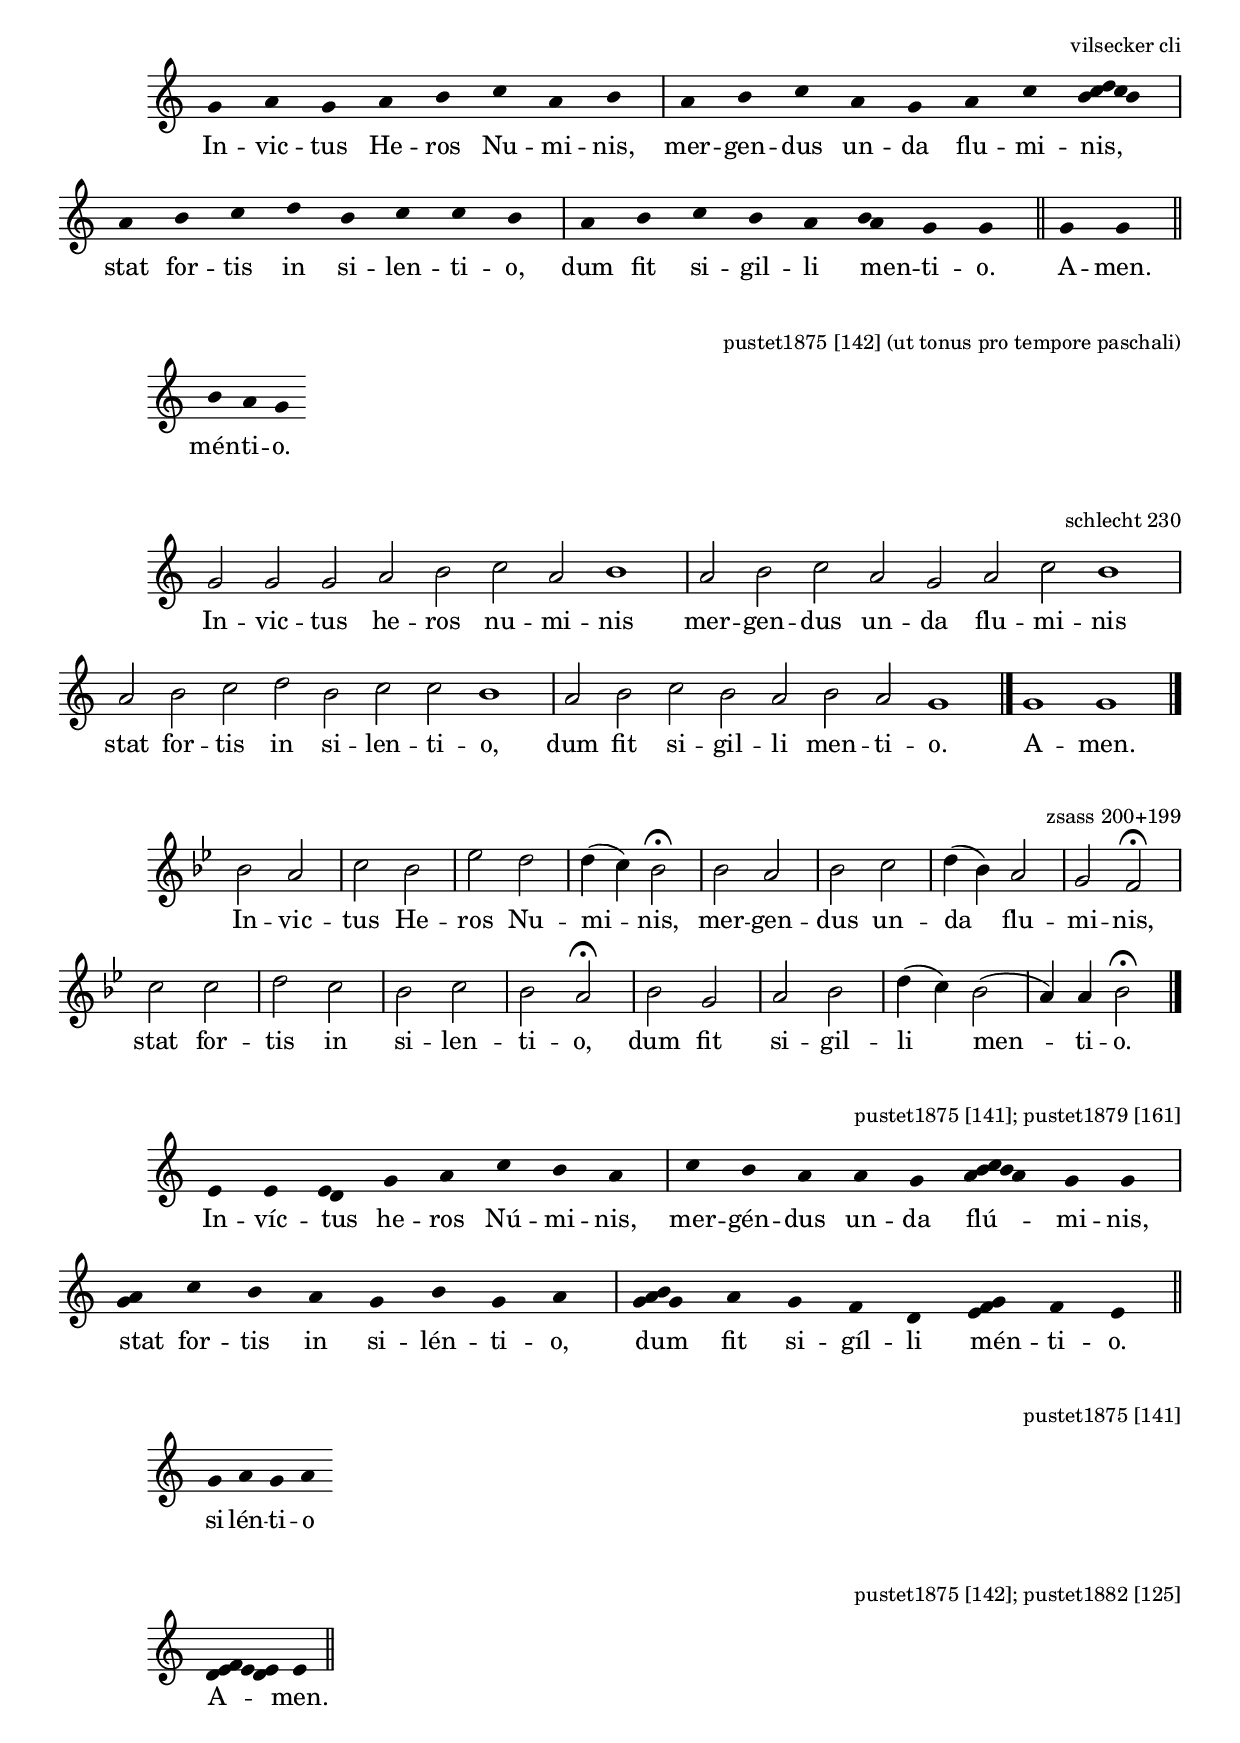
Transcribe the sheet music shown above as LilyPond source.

\version "2.19.32"

\include "../lib/synopsis.ily"

\score {
  \transpose c c' {
    \plainchant
    g4 a g a b c' a b \bar "|"
    a b c' a g a c' \melisma { b c' d' c' b } \bar "|"
    a b c' d' b c' c' b \bar "|"
    a b c' b a \melisma { b a } g g \bar "||"
    g g \bar "||"
  }
  \addlyrics {
    In -- vic -- tus He -- ros Nu -- mi -- nis,
    mer -- gen -- dus un -- da flu -- mi -- nis,
    stat for -- tis in si -- len -- ti -- o,
    dum fit si -- gil -- li men -- ti -- o.
    A -- men.
  }
  \header {
    quid = "hymnus"
    fontes = "vilsecker cli"
  }
}

\score {
  \transpose c c' {
    \plainchant
    b a g
  }
  \addlyrics {
    mén -- ti -- o.
  }
  \header {
    fontes = "pustet1875 [142] (ut tonus pro tempore paschali)"
  }
}
% except of the Eastertide tone,
% pustet1875 also has notated tone "Infra Octavam Ascensionis", p. [143]
% Doesn't seem to be proper in the true sense and so I'm leaving it out for now.

\score {
  \relative c'' {
    % \clef "soprano"
    \cadenzaOn
    g2 g g a b c a b1 \bar "|"
    a2 b c a g a c b1 \bar "|"
    a2 b c d b c c b1 \bar "|"
    a2 b c b a b a g1 \bar "|."
    g g \bar "|."
  }
  \addlyrics {
    In -- vic -- tus he -- ros nu -- mi -- nis
    mer -- gen -- dus un -- da flu -- mi -- nis
    stat for -- tis in si -- len -- ti -- o,
    dum fit si -- gil -- li men -- ti -- o.
    A -- men.
  }
  \header {
    quid = "hymnus"
    fontes = "schlecht 230"
  }
}

\score {
  \relative c'' {
    \key bes \major
    \time 2/2
    bes2 a c bes es d d4( c) bes2\fermata
    bes2 a bes c d4( bes) a2 g f\fermata
    c'2 c d c bes c bes a\fermata
    bes g a bes d4( c) bes2( a4) a bes2\fermata \bar "|."
  }
  \addlyrics {
    In -- vic -- tus He -- ros Nu -- mi -- nis,
    mer -- gen -- dus un -- da flu -- mi -- nis,
    stat for -- tis in si -- len -- ti -- o,
    dum fit si -- gil -- li men -- ti -- o.
  }
  \header {
    quid = "hymnus"
    fontes = "zsass 200+199"
  }
}

\score {
  \transpose c c' {
    \plainchant
    e4 e \melisma { e d } g a c' b a \bar "|"
    c' b a a g \melisma { a b c' b a } g g \bar "|"
    \melisma { g a } c' b a g b g a \bar "|"
    \melisma { g a b g } a g f d \melisma { e f g } f e \bar "||"
  }
  \addlyrics {
    In -- víc -- tus he -- ros Nú -- mi -- nis,
    mer -- gén -- dus un -- da flú -- mi -- nis,
    stat for -- tis in si -- lén -- ti -- o,
    dum fit si -- gíl -- li mén -- ti -- o.
  }
  \header {
    quid = "hymnus"
    fontes = "pustet1875 [141]; pustet1879 [161]"
  }
}

\score {
  \transpose c c' {
    \plainchant
    g4 a g a
  }
  \addlyrics {
    si -- lén -- ti -- o
  }
  \header {
    fontes = "pustet1875 [141]"
  }
}

\score {
  \transpose c c' {
    \plainchant
    \melisma { d4 e f e d e } e \bar "||"
  }
  \addlyrics {
    A -- men.
  }
  \header {
    fontes = "pustet1875 [142]; pustet1882 [125]"
  }
}

%{
\score {
  \transpose c c' {
    \plainchant

  }
  \addlyrics {

  }
  \header {
    fontes = ""
  }
}
%}